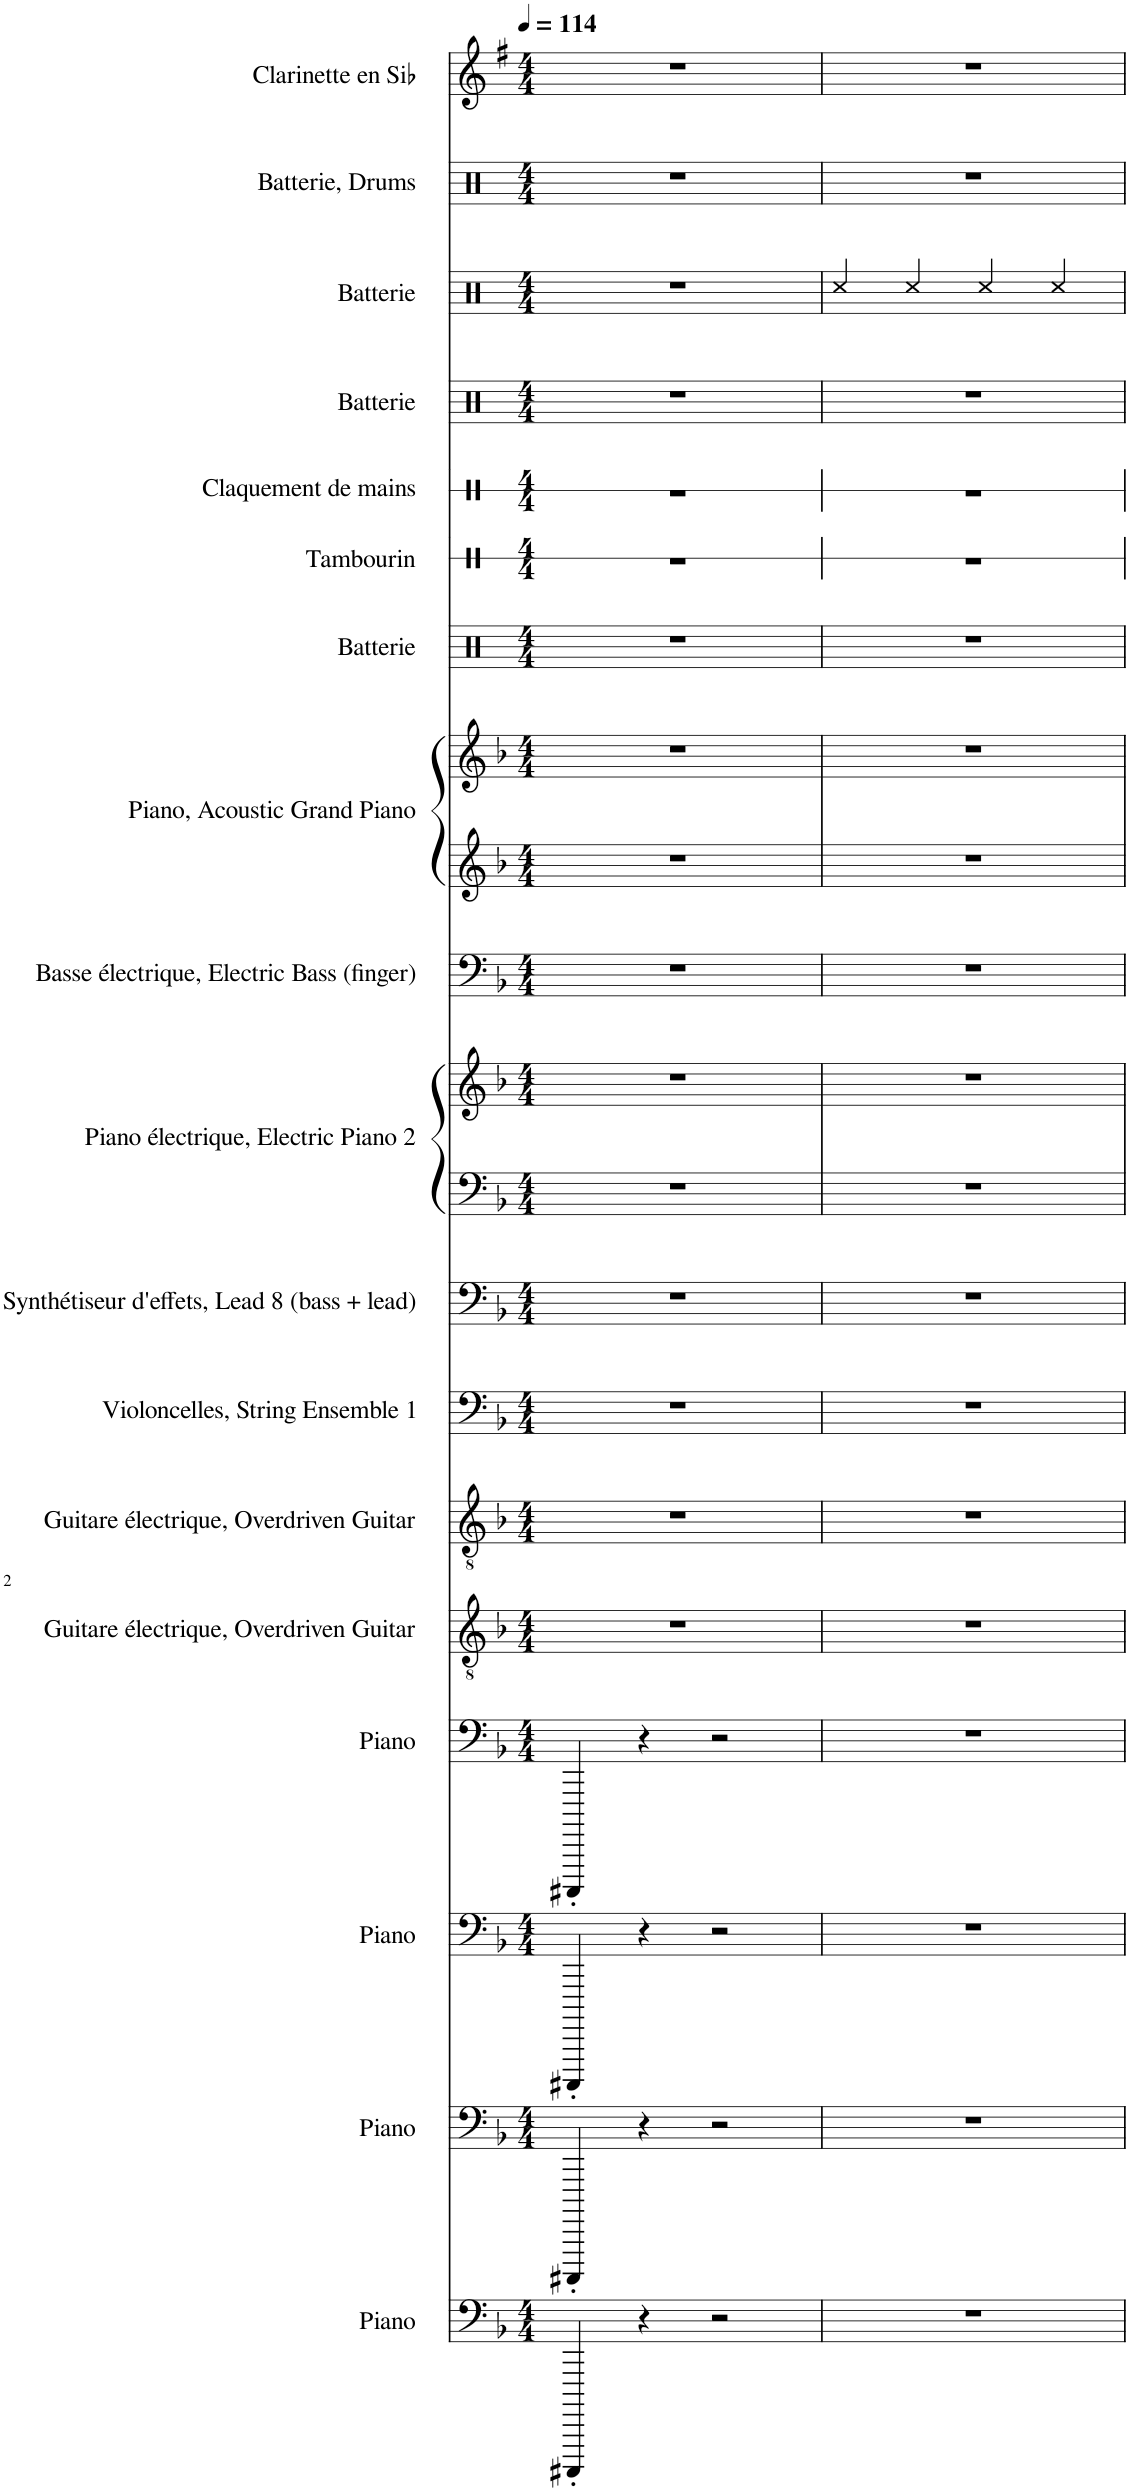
**kern	**kern	**kern	**kern	**kern	**kern	**kern	**kern	**kern	**kern	**kern	**kern	**kern	**kern	**kern	**kern	**kern	**kern	**kern	**kern
*part18	*part17	*part16	*part15	*part14	*part13	*part12	*part11	*part10	*part10	*part9	*part8	*part8	*part7	*part6	*part5	*part4	*part3	*part2	*part1
*staff20	*staff19	*staff18	*staff17	*staff16	*staff15	*staff14	*staff13	*staff12	*staff11	*staff10	*staff9	*staff8	*staff7	*staff6	*staff5	*staff4	*staff3	*staff2	*staff1
*I"Piano	*I"Piano	*I"Piano	*I"Piano	*I"Guitare électrique, Overdriven Guitar	*I"Guitare électrique, Overdriven Guitar	*I"Violoncelles, String Ensemble 1	*I"Synthétiseur d'effets, Lead 8 (bass + lead)	*I"Piano électrique, Electric Piano 2	*	*I"Basse électrique, Electric Bass (finger)	*I"Piano, Acoustic Grand Piano	*	*I"Batterie	*I"Tambourin	*I"Claquement de mains	*I"Batterie	*I"Batterie	*I"Batterie, Drums	*I"Clarinette en Sib
*I'Pia.	*I'Pia.	*I'Pia.	*I'Pia.	*I'Guit. El.	*I'Guit. El.	*I'Vlcs	*I'Synth.	*I'Pia. él.	*	*I'B. él.	*I'Pia.	*	*I'Bat.	*I'Tamb.	*I'Claq. Ma.	*I'Bat.	*I'Bat.	*I'Bat.	*I'Clar. Sib
*	*	*	*	*	*	*	*	*	*	*	*	*	*	*stria1	*stria1	*	*	*	*
*clefF4	*clefF4	*clefF4	*clefF4	*clefGv2	*clefGv2	*clefF4	*clefF4	*clefF4	*clefG2	*clefF4	*clefG2	*clefG2	*clefX	*clefX	*clefX	*clefX	*clefX	*clefX	*clefG2
*	*	*	*	*	*	*	*	*	*	*Trd7c12	*	*	*	*	*	*	*	*	*Trd1c2
*k[b-]	*k[b-]	*k[b-]	*k[b-]	*k[b-]	*k[b-]	*k[b-]	*k[b-]	*k[b-]	*k[b-]	*k[b-]	*k[b-]	*k[b-]	*k[]	*k[]	*k[]	*k[]	*k[]	*k[]	*k[f#]
*M4/4	*M4/4	*M4/4	*M4/4	*M4/4	*M4/4	*M4/4	*M4/4	*M4/4	*M4/4	*M4/4	*M4/4	*M4/4	*M4/4	*M4/4	*M4/4	*M4/4	*M4/4	*M4/4	*M4/4
*MM114	*MM114	*MM114	*MM114	*MM114	*MM114	*MM114	*MM114	*MM114	*MM114	*MM114	*MM114	*MM114	*MM114	*MM114	*MM114	*MM114	*MM114	*MM114	*MM114
=1	=1	=1	=1	=1	=1	=1	=1	=1	=1	=1	=1	=1	=1	=1	=1	=1	=1	=1	=1
4CCCCC#X'/	4CCCCC#X'/	4CCCCC#X'/	4CCCCC#X'/	1r	1r	1r	1r	1r	1r	1r	1r	1r	1r	1r	1r	1r	1r	1r	1r
4r	4r	4r	4r	.	.	.	.	.	.	.	.	.	.	.	.	.	.	.	.
2r	2r	2r	2r	.	.	.	.	.	.	.	.	.	.	.	.	.	.	.	.
=2	=2	=2	=2	=2	=2	=2	=2	=2	=2	=2	=2	=2	=2	=2	=2	=2	=2	=2	=2
1r	1r	1r	1r	1r	1r	1r	1r	1r	1r	1r	1r	1r	1r	1r	1r	1r	4Rcc/	1r	1r
.	.	.	.	.	.	.	.	.	.	.	.	.	.	.	.	.	4Rcc/	.	.
.	.	.	.	.	.	.	.	.	.	.	.	.	.	.	.	.	4Rcc/	.	.
.	.	.	.	.	.	.	.	.	.	.	.	.	.	.	.	.	4Rcc/	.	.
=	=	=	=	=	=	=	=	=	=	=	=	=	=	=	=	=	=	=	=
*-	*-	*-	*-	*-	*-	*-	*-	*-	*-	*-	*-	*-	*-	*-	*-	*-	*-	*-	*-
